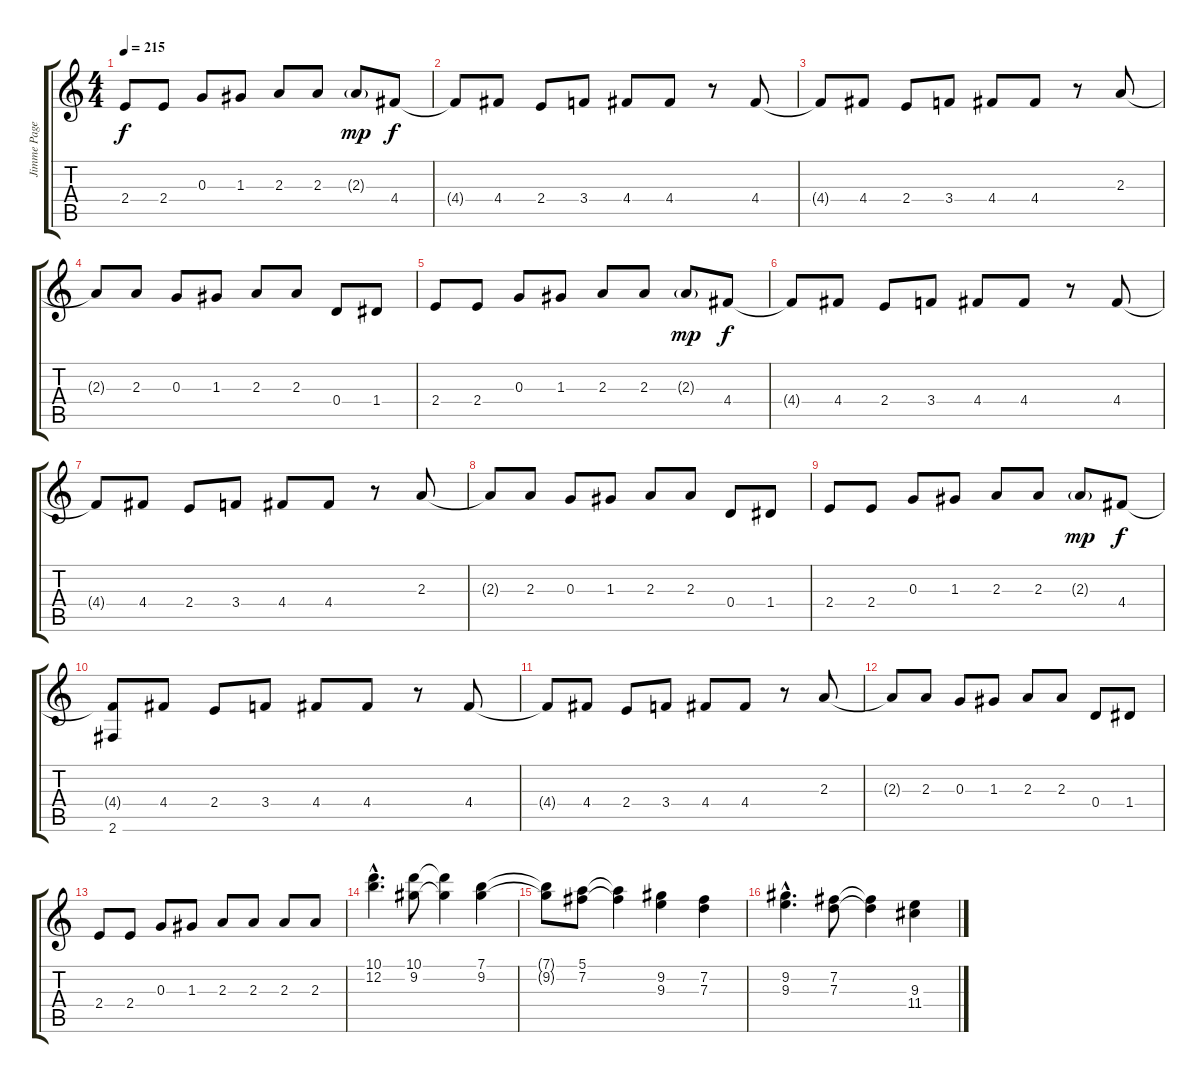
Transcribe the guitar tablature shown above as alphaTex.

\track ("Jimme Page II" "Jimme Page") {instrument distortionguitar}
\staff {score tabs}
\tuning (E4 B3 G3 D3 A2 E2) {hide}
\ts (4 4)
\tempo 215
\clef g2
\ks c
2.4.8{dy f} 2.4.8 0.3.8 1.3.8 2.3.8 2.3.8 2.3{g}.8{dy mp} 4.4.8{dy f} |
4.4{t}.8 4.4.8 2.4.8 3.4.8 4.4.8 4.4.8 r.8 4.4.8 |
4.4{t}.8 4.4.8 2.4.8 3.4.8 4.4.8 4.4.8 r.8 2.3.8 |
2.3{t}.8 2.3.8 0.3.8 1.3.8 2.3.8 2.3.8 0.4.8 1.4.8 |
2.4.8 2.4.8 0.3.8 1.3.8 2.3.8 2.3.8 2.3{g}.8{dy mp} 4.4.8{dy f} |
4.4{t}.8 4.4.8 2.4.8 3.4.8 4.4.8 4.4.8 r.8 4.4.8 |
4.4{t}.8 4.4.8 2.4.8 3.4.8 4.4.8 4.4.8 r.8 2.3.8 |
2.3{t}.8 2.3.8 0.3.8 1.3.8 2.3.8 2.3.8 0.4.8 1.4.8 |
2.4.8 2.4.8 0.3.8 1.3.8 2.3.8 2.3.8 2.3{g}.8{dy mp} 4.4.8{dy f} |
(4.4{t} 2.6).8 4.4.8 2.4.8 3.4.8 4.4.8 4.4.8 r.8 4.4.8 |
4.4{t}.8 4.4.8 2.4.8 3.4.8 4.4.8 4.4.8 r.8 2.3.8 |
2.3{t}.8 2.3.8 0.3.8 1.3.8 2.3.8 2.3.8 0.4.8 1.4.8 |
2.4.8 2.4.8 0.3.8 1.3.8 2.3.8 2.3.8 2.3.8 2.3.8 |
(10.1{hac} 12.2{hac}).4{d} (10.1 9.2).8 (10.1{t} 9.2{t}).4 (7.1 9.2).4 |
(7.1{t} 9.2{t}).8 (5.1 7.2).8 (5.1{t} 7.2{t}).4 (9.2 9.3).4 (7.2 7.3).4 |
(9.2{hac} 9.3{hac}).4{d} (7.2 7.3).8 (7.2{t} 7.3{t}).4 (9.3 11.4).4
